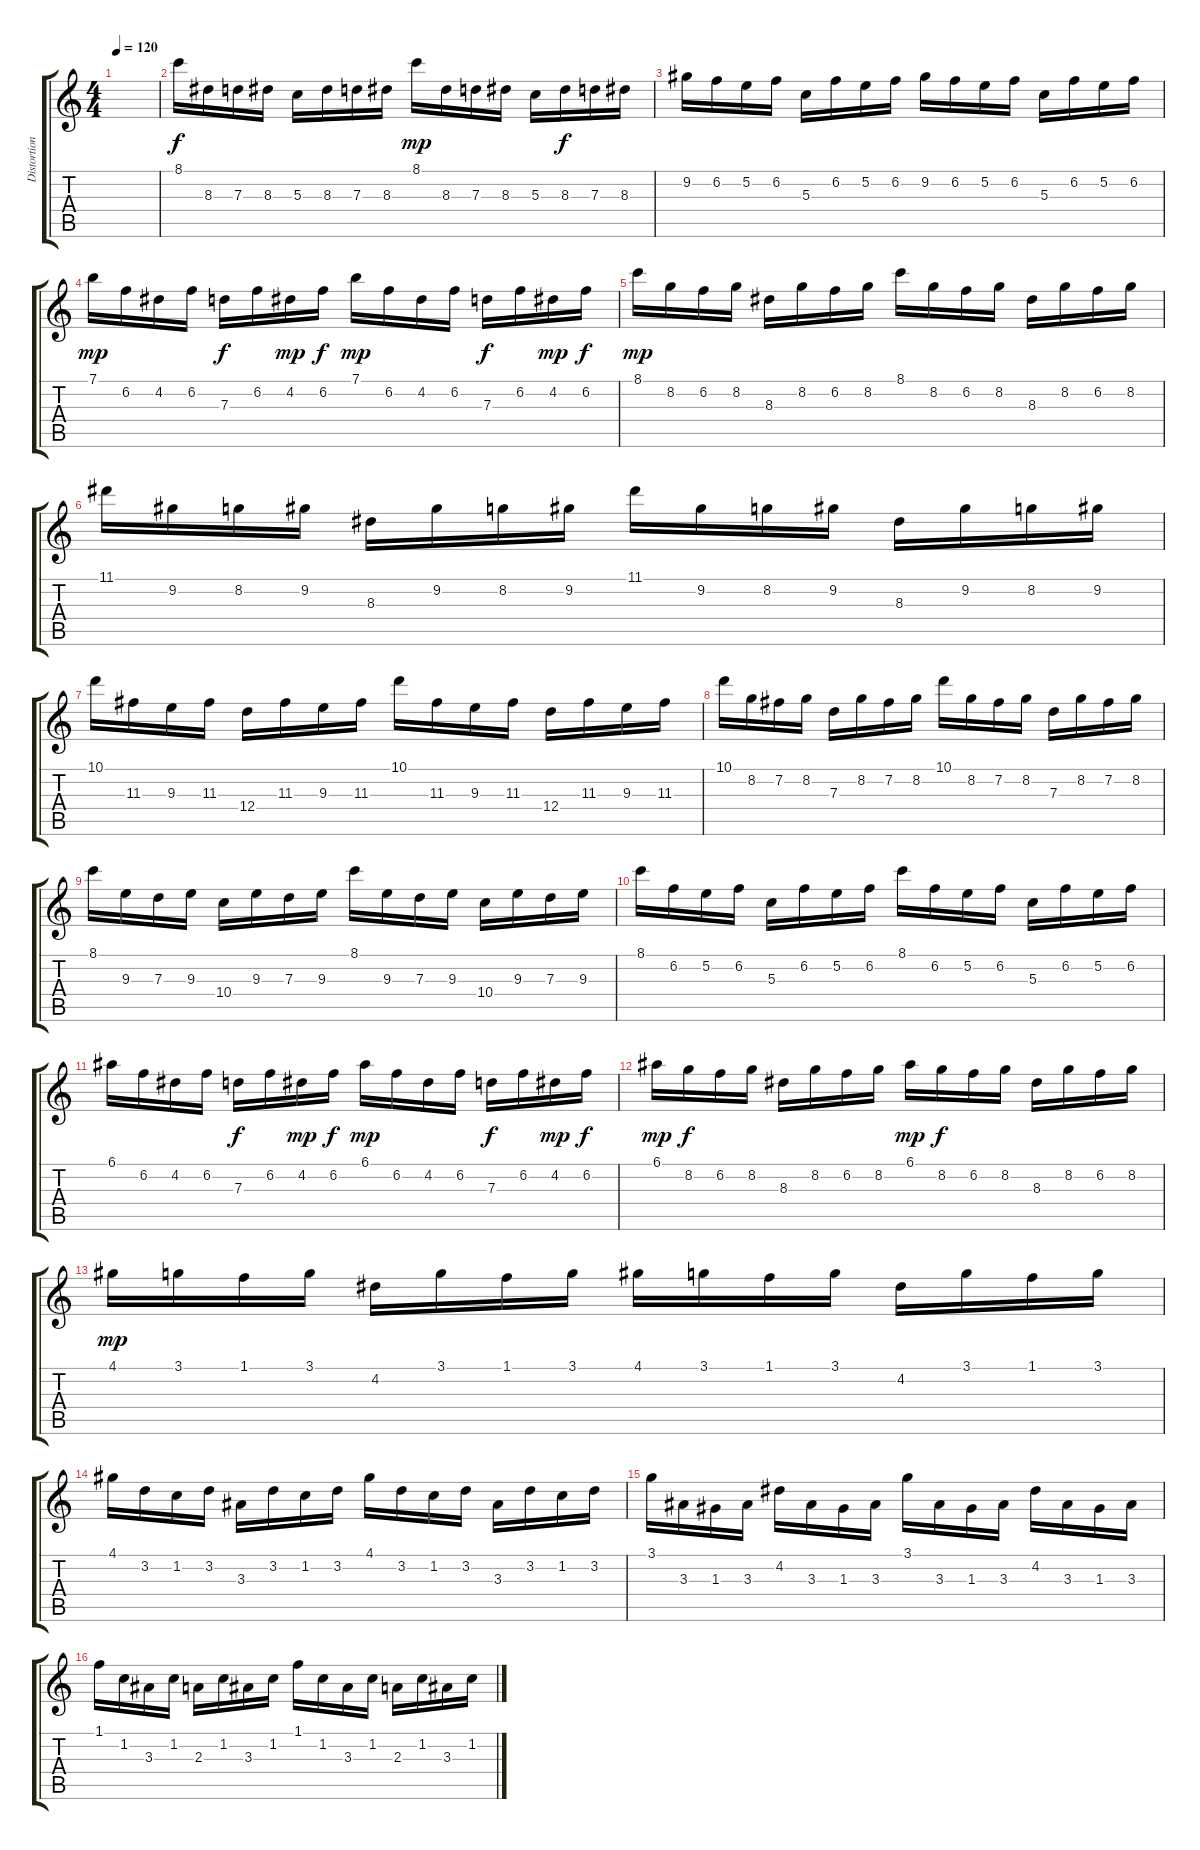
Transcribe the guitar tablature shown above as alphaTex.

\track ("Distortion" "Distortion") {instrument distortionguitar}
\staff {score tabs}
\tuning (E4 B3 G3 D3 A2 E2) {hide}
\ts (4 4)
\tempo 120
\clef g2
\ks c
|
8.1.16 8.3.16 7.3.16 8.3.16 5.3.16 8.3.16{dy f} 7.3.16 8.3.16 8.1.16{dy mp} 8.3.16 7.3.16 8.3.16 5.3.16 8.3.16{dy f} 7.3.16 8.3.16 |
9.2.16 6.2.16 5.2.16 6.2.16 5.3.16 6.2.16 5.2.16 6.2.16 9.2.16 6.2.16 5.2.16 6.2.16 5.3.16 6.2.16 5.2.16 6.2.16 |
7.1.16{dy mp} 6.2.16 4.2.16 6.2.16 7.3.16{dy f} 6.2.16 4.2.16{dy mp} 6.2.16{dy f} 7.1.16{dy mp} 6.2.16 4.2.16 6.2.16 7.3.16{dy f} 6.2.16 4.2.16{dy mp} 6.2.16{dy f} |
8.1.16{dy mp} 8.2.16 6.2.16 8.2.16 8.3.16 8.2.16 6.2.16 8.2.16 8.1.16 8.2.16 6.2.16 8.2.16 8.3.16 8.2.16 6.2.16 8.2.16 |
11.1.16 9.2.16 8.2.16 9.2.16 8.3.16 9.2.16 8.2.16 9.2.16 11.1.16 9.2.16 8.2.16 9.2.16 8.3.16 9.2.16 8.2.16 9.2.16 |
10.1.16 11.3.16 9.3.16 11.3.16 12.4.16 11.3.16 9.3.16 11.3.16 10.1.16 11.3.16 9.3.16 11.3.16 12.4.16 11.3.16 9.3.16 11.3.16 |
10.1.16 8.2.16 7.2.16 8.2.16 7.3.16 8.2.16 7.2.16 8.2.16 10.1.16 8.2.16 7.2.16 8.2.16 7.3.16 8.2.16 7.2.16 8.2.16 |
8.1.16 9.3.16 7.3.16 9.3.16 10.4.16 9.3.16 7.3.16 9.3.16 8.1.16 9.3.16 7.3.16 9.3.16 10.4.16 9.3.16 7.3.16 9.3.16 |
8.1.16 6.2.16 5.2.16 6.2.16 5.3.16 6.2.16 5.2.16 6.2.16 8.1.16 6.2.16 5.2.16 6.2.16 5.3.16 6.2.16 5.2.16 6.2.16 |
6.1.16 6.2.16 4.2.16 6.2.16 7.3.16{dy f} 6.2.16 4.2.16{dy mp} 6.2.16{dy f} 6.1.16{dy mp} 6.2.16 4.2.16 6.2.16 7.3.16{dy f} 6.2.16 4.2.16{dy mp} 6.2.16{dy f} |
6.1.16{dy mp} 8.2.16{dy f} 6.2.16 8.2.16 8.3.16 8.2.16 6.2.16 8.2.16 6.1.16{dy mp} 8.2.16{dy f} 6.2.16 8.2.16 8.3.16 8.2.16 6.2.16 8.2.16 |
4.1.16{dy mp} 3.1.16 1.1.16 3.1.16 4.2.16 3.1.16 1.1.16 3.1.16 4.1.16 3.1.16 1.1.16 3.1.16 4.2.16 3.1.16 1.1.16 3.1.16 |
4.1.16 3.2.16 1.2.16 3.2.16 3.3.16 3.2.16 1.2.16 3.2.16 4.1.16 3.2.16 1.2.16 3.2.16 3.3.16 3.2.16 1.2.16 3.2.16 |
3.1.16 3.3.16 1.3.16 3.3.16 4.2.16 3.3.16 1.3.16 3.3.16 3.1.16 3.3.16 1.3.16 3.3.16 4.2.16 3.3.16 1.3.16 3.3.16 |
1.1.16 1.2.16 3.3.16 1.2.16 2.3.16 1.2.16 3.3.16 1.2.16 1.1.16 1.2.16 3.3.16 1.2.16 2.3.16 1.2.16 3.3.16 1.2.16
